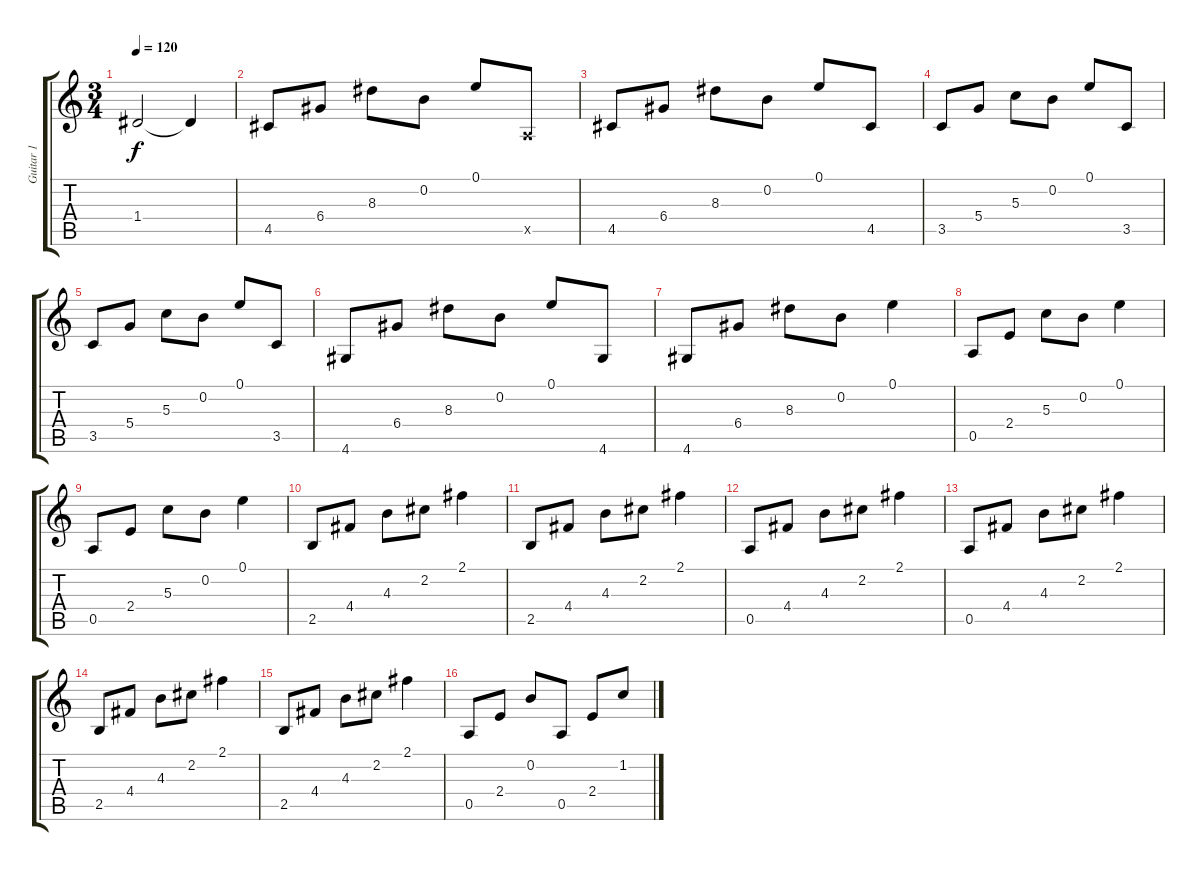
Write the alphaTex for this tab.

\track ("Guitar 1" "Guitar 1") {instrument acousticguitarnylon}
\staff {score tabs}
\tuning (E4 B3 G3 D3 A2 E2) {hide}
\ts (3 4)
\tempo 120
\clef g2
\ks c
1.4.2{dy f} 1.4{t}.4 |
4.5.8 6.4.8 8.3.8 0.2.8 0.1.8 0.5{x}.8 |
4.5.8 6.4.8 8.3.8 0.2.8 0.1.8 4.5.8 |
3.5.8 5.4.8 5.3.8 0.2.8 0.1.8 3.5.8 |
3.5.8 5.4.8 5.3.8 0.2.8 0.1.8 3.5.8 |
4.6.8 6.4.8 8.3.8 0.2.8 0.1.8 4.6.8 |
4.6.8 6.4.8 8.3.8 0.2.8 0.1.4 |
0.5.8 2.4.8 5.3.8 0.2.8 0.1.4 |
0.5.8 2.4.8 5.3.8 0.2.8 0.1.4 |
2.5.8 4.4.8 4.3.8 2.2.8 2.1.4 |
2.5.8 4.4.8 4.3.8 2.2.8 2.1.4 |
0.5.8 4.4.8 4.3.8 2.2.8 2.1.4 |
0.5.8 4.4.8 4.3.8 2.2.8 2.1.4 |
2.5.8 4.4.8 4.3.8 2.2.8 2.1.4 |
2.5.8 4.4.8 4.3.8 2.2.8 2.1.4 |
0.5.8 2.4.8 0.2.8 0.5.8 2.4.8 1.2.8
